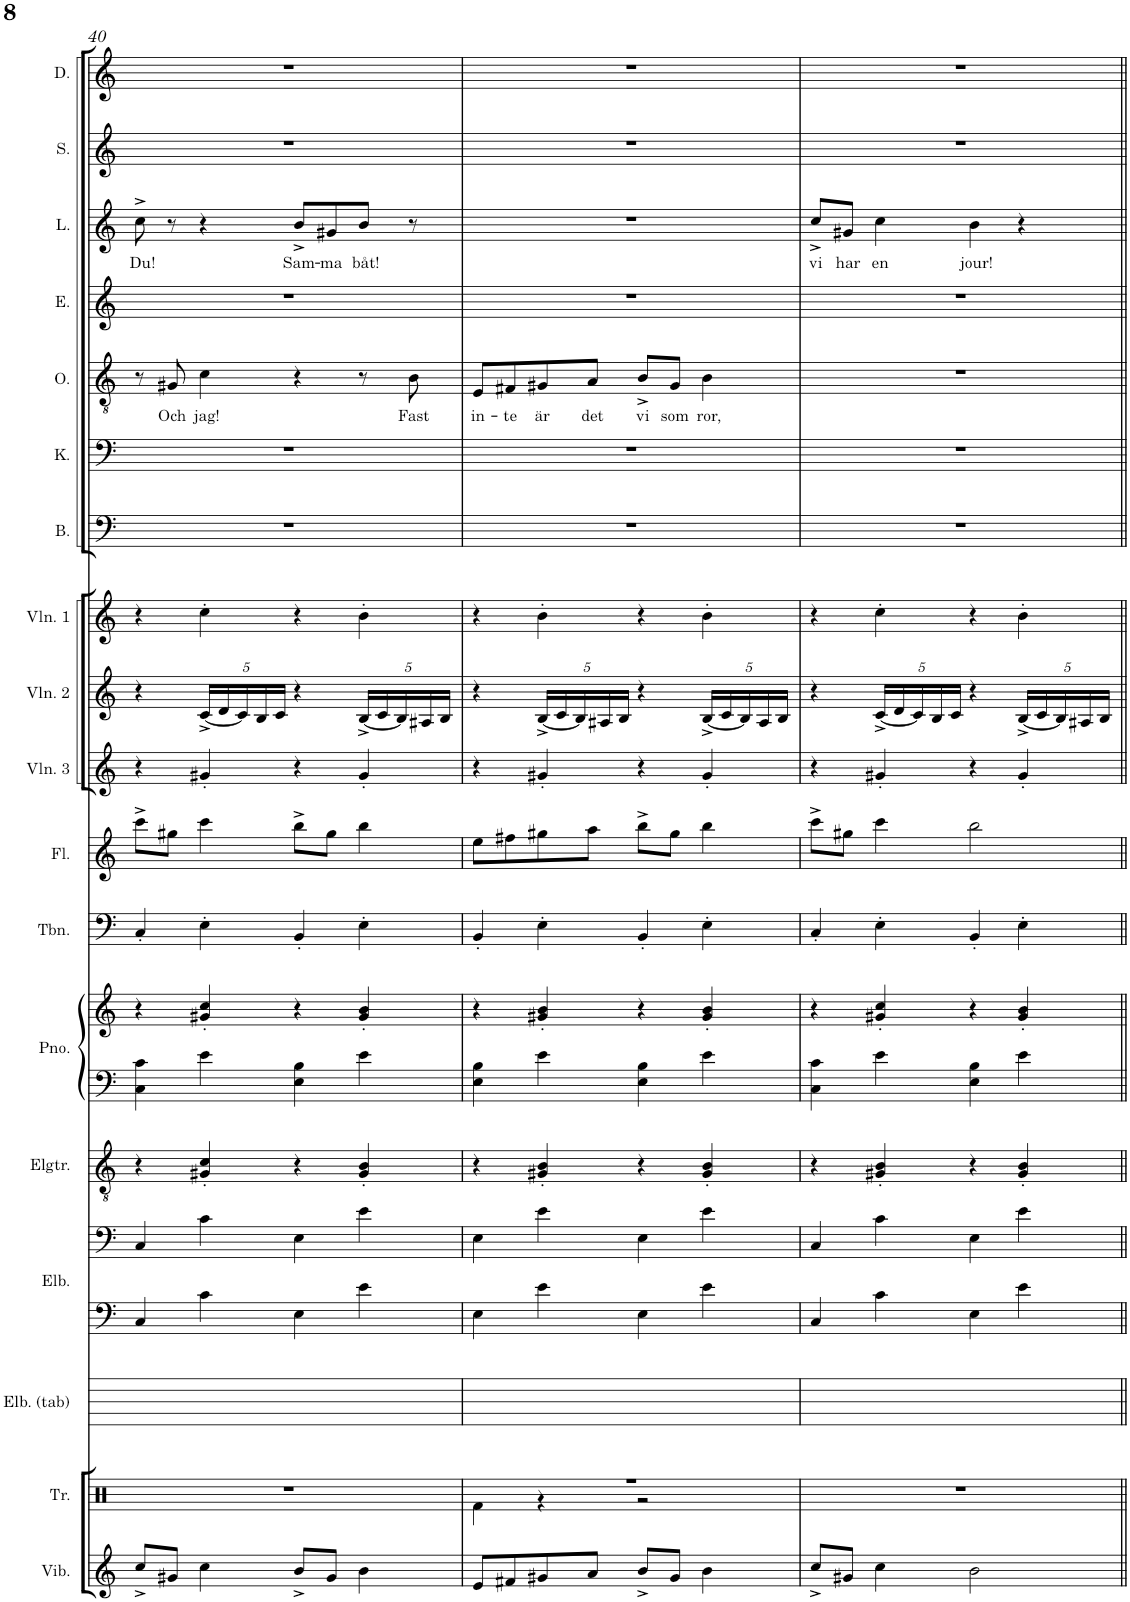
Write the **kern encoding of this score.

**kern	**kern	**kern	**kern	**kern	**kern	**kern	**kern	**kern	**kern	**kern	**kern	**text	**kern	**text
*part11	*part10	*part10	*part9	*part8	*part8	*part7	*part6	*part5	*part4	*part3	*part2	*part2	*part1	*part1
*staff13	*staff12	*staff11	*staff10	*staff9	*staff8	*staff7	*staff6	*staff5	*staff4	*staff3	*staff2	*staff2	*staff1	*staff1
*I"Vibrafon	*I"Elbas	*	*I"Elgitarr	*I"Piano	*	*I"Trombon	*I"Tvärflöjt	*I"Violin 3	*I"Violin 2	*I"Violin 1	*I"Orwen	*	*I"Libby	*
*I'Vib.	*I'Elb.	*	*I'Elgtr.	*I'Pno.	*	*I'Tbn.	*	*I'Vln. 3	*I'Vln. 2	*I'Vln. 1	*I'O.	*	*I'L.	*
!!LO:PB:g=z
*clefG2	*clefF4	*clefF4	*clefGv2	*clefF4	*clefG2	*clefF4	*clefG2	*clefG2	*clefG2	*clefG2	*clefGv2	*	*clefG2	*
*	*Trd7c12	*Trd7c12	*	*	*	*	*	*	*	*	*	*	*	*
*k[]	*k[]	*	*k[]	*k[]	*k[]	*k[]	*k[]	*k[]	*k[]	*k[]	*k[]	*	*k[]	*
*M4/4	*M4/4	*M4/4	*M4/4	*M4/4	*M4/4	*M4/4	*M4/4	*M4/4	*M4/4	*M4/4	*M4/4	*	*M4/4	*
=40	=40	=40	=40	=40	=40	=40	=40	=40	=40	=40	=40	=40	=40	=40
!	!	!	!	!	!	!	!	!	!	!	!	!	!	!LO:LY:b
8cc^/L	4C/	4C/	4r	4C\ 4c\	4r	4C'/	8ccc^\L	4r	4r	4r	8r	.	8cc^\	Du!
!	!	!	!	!	!	!	!	!	!	!	!	!LO:LY:b	!	!
8g#X/J	.	.	.	.	.	.	8gg#X\J	.	.	.	8G#X/	Och	8r	.
*	*	*	*	*	*	*	*	*	*Xbrackettup	*	*	*	*	*
!	!	!	!	!	!	!	!	!	!	!	!	!LO:LY:b	!	!
4cc\	4c\	4c\	4G#X/' 4c/'	4e\	4g#X/' 4cc/'	4E'\	4ccc\	4g#X'/	[20c^/LL	4cc'\	4c\	jag!	4r	.
.	.	.	.	.	.	.	.	.	20d/	.	.	.	.	.
.	.	.	.	.	.	.	.	.	20c/]	.	.	.	.	.
.	.	.	.	.	.	.	.	.	20B/	.	.	.	.	.
.	.	.	.	.	.	.	.	.	20c/JJ	.	.	.	.	.
!	!	!	!	!	!	!	!	!	!	!	!	!	!	!LO:LY:b
8b^/L	4E\	4E\	4r	4E\ 4B\	4r	4BB'/	8bb^\L	4r	4r	4r	4r	.	8b^/L	Sam-
!	!	!	!	!	!	!	!	!	!	!	!	!	!	!LO:LY:b
8g#/J	.	.	.	.	.	.	8gg#\J	.	.	.	.	.	8g#X/	-ma
!	!	!	!	!	!	!	!	!	!	!	!	!	!	!LO:LY:b
4b\	4e\	4e\	4G#/' 4B/'	4e\	4g#/' 4b/'	4E'\	4bb\	4g#'/	[20B^/LL	4b'\	8r	.	8b/J	båt!
.	.	.	.	.	.	.	.	.	20c/	.	.	.	.	.
.	.	.	.	.	.	.	.	.	20B/]	.	.	.	.	.
!	!	!	!	!	!	!	!	!	!	!	!	!LO:LY:b	!	!
.	.	.	.	.	.	.	.	.	.	.	8B\	Fast	8r	.
.	.	.	.	.	.	.	.	.	20A#X/	.	.	.	.	.
.	.	.	.	.	.	.	.	.	20B/JJ	.	.	.	.	.
=41	=41	=41	=41	=41	=41	=41	=41	=41	=41	=41	=41	=41	=41	=41
!	!	!	!	!	!	!	!	!	!	!	!	!LO:LY:b	!	!
8e/L	4E\	4E\	4r	4E\ 4B\	4r	4BB'/	8ee\L	4r	4r	4r	8E/L	in-	1r	.
!	!	!	!	!	!	!	!	!	!	!	!	!LO:LY:b	!	!
8f#X/	.	.	.	.	.	.	8ff#X\	.	.	.	8F#X/	-te	.	.
!	!	!	!	!	!	!	!	!	!	!	!	!LO:LY:b	!	!
8g#X/	4e\	4e\	4G#X/' 4B/'	4e\	4g#X/' 4b/'	4E'\	8gg#X\	4g#X'/	[20B^/LL	4b'\	8G#X/	är	.	.
.	.	.	.	.	.	.	.	.	20c/	.	.	.	.	.
.	.	.	.	.	.	.	.	.	20B/]	.	.	.	.	.
!	!	!	!	!	!	!	!	!	!	!	!	!LO:LY:b	!	!
8a/J	.	.	.	.	.	.	8aa\J	.	.	.	8A/J	det	.	.
.	.	.	.	.	.	.	.	.	20A#X/	.	.	.	.	.
.	.	.	.	.	.	.	.	.	20B/JJ	.	.	.	.	.
!	!	!	!	!	!	!	!	!	!	!	!	!LO:LY:b	!	!
8b^/L	4E\	4E\	4r	4E\ 4B\	4r	4BB'/	8bb^\L	4r	4r	4r	8B^/L	vi	.	.
!	!	!	!	!	!	!	!	!	!	!	!	!LO:LY:b	!	!
8g#/J	.	.	.	.	.	.	8gg#\J	.	.	.	8G#/J	som	.	.
!	!	!	!	!	!	!	!	!	!	!	!	!LO:LY:b	!	!
4b\	4e\	4e\	4G#/' 4B/'	4e\	4g#/' 4b/'	4E'\	4bb\	4g#'/	[20B^/LL	4b'\	4B\	ror,	.	.
.	.	.	.	.	.	.	.	.	20c/	.	.	.	.	.
.	.	.	.	.	.	.	.	.	20B/]	.	.	.	.	.
.	.	.	.	.	.	.	.	.	20A#/	.	.	.	.	.
.	.	.	.	.	.	.	.	.	20B/JJ	.	.	.	.	.
=42	=42	=42	=42	=42	=42	=42	=42	=42	=42	=42	=42	=42	=42	=42
!	!	!	!	!	!	!	!	!	!	!	!	!	!	!LO:LY:b
8cc^/L	4C/	4C/	4r	4C\ 4c\	4r	4C'/	8ccc^\L	4r	4r	4r	1r	.	8cc^/L	vi
!	!	!	!	!	!	!	!	!	!	!	!	!	!	!LO:LY:b
8g#X/J	.	.	.	.	.	.	8gg#X\J	.	.	.	.	.	8g#X/J	har
!	!	!	!	!	!	!	!	!	!	!	!	!	!	!LO:LY:b
4cc\	4c\	4c\	4G#X/' 4B/'	4e\	4g#X/' 4cc/'	4E'\	4ccc\	4g#X'/	[20c^/LL	4cc'\	.	.	4cc\	en
.	.	.	.	.	.	.	.	.	20d/	.	.	.	.	.
.	.	.	.	.	.	.	.	.	20c/]	.	.	.	.	.
.	.	.	.	.	.	.	.	.	20B/	.	.	.	.	.
.	.	.	.	.	.	.	.	.	20c/JJ	.	.	.	.	.
!	!	!	!	!	!	!	!	!	!	!	!	!	!	!LO:LY:b
2b\	4E\	4E\	4r	4E\ 4B\	4r	4BB'/	2bb\	4r	4r	4r	.	.	4b\	jour!
.	4e\	4e\	4G#/' 4B/'	4e\	4g#/' 4b/'	4E'\	.	4g#'/	[20B^/LL	4b'\	.	.	4r	.
.	.	.	.	.	.	.	.	.	20c/	.	.	.	.	.
.	.	.	.	.	.	.	.	.	20B/]	.	.	.	.	.
.	.	.	.	.	.	.	.	.	20A#X/	.	.	.	.	.
.	.	.	.	.	.	.	.	.	20B/JJ	.	.	.	.	.
=||	=||	=||	=||	=||	=||	=||	=||	=||	=||	=||	=||	=||	=||	=||
*-	*-	*-	*-	*-	*-	*-	*-	*-	*-	*-	*-	*-	*-	*-
